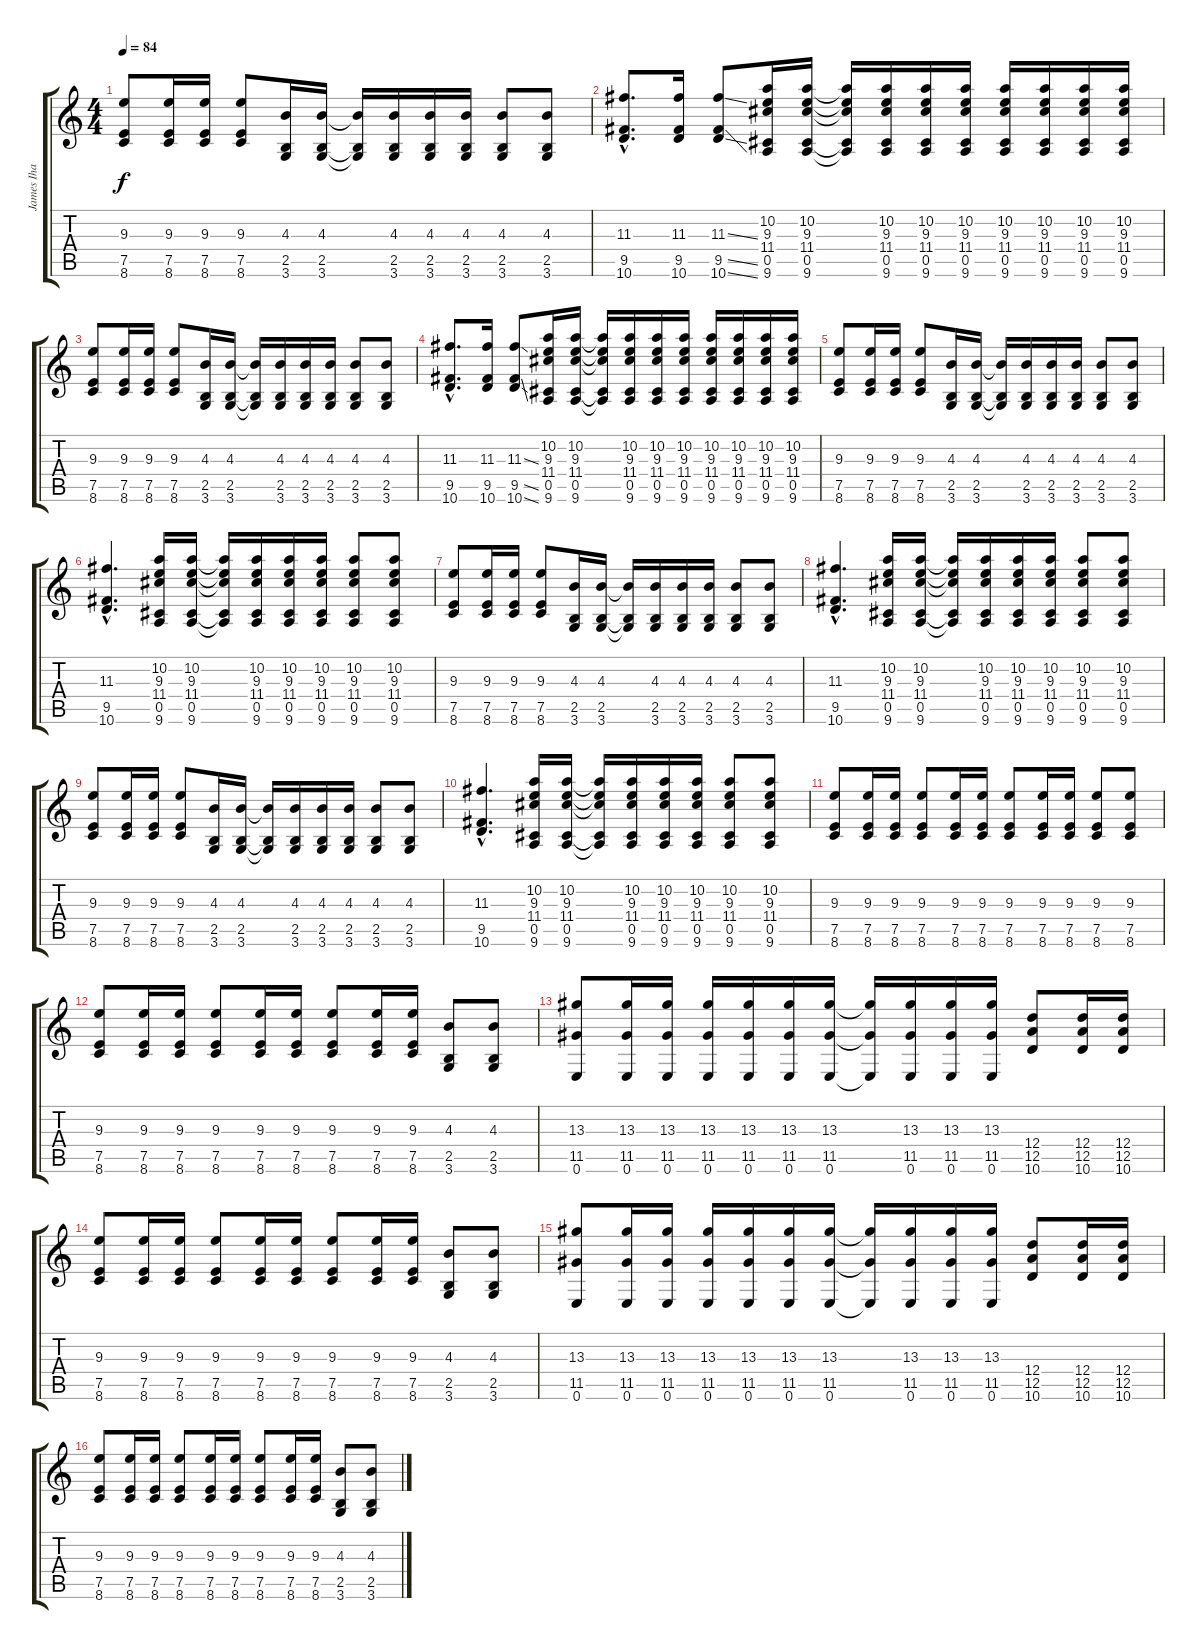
\track ("James Iha (Distortion Guitar)" "James Iha ") {instrument distortionguitar}
\staff {score tabs}
\tuning (E4 B3 G3 D3 A2 E2) {hide}
\ts (4 4)
\tempo 84
\clef g2
\ks c
(9.3 7.5 8.6).8{dy f} (9.3 7.5 8.6).16 (9.3 7.5 8.6).16 (9.3 7.5 8.6).8 (4.3 2.5 3.6).16 (4.3 2.5 3.6).16 (4.3{t} 2.5{t} 3.6{t}).16 (4.3 2.5 3.6).16 (4.3 2.5 3.6).16 (4.3 2.5 3.6).16 (4.3 2.5 3.6).8 (4.3 2.5 3.6).8 |
(11.3{hac} 9.5{hac} 10.6{hac}).8{d} (11.3 9.5 10.6).16 (11.3{ss} 9.5{ss} 10.6{ss}).8 (10.2 9.3 11.4 0.5 9.6).16 (10.2 9.3 11.4 0.5 9.6).16 (10.2{t} 9.3{t} 11.4{t} 0.5{t} 9.6{t}).16 (10.2 9.3 11.4 0.5 9.6).16 (10.2 9.3 11.4 0.5 9.6).16 (10.2 9.3 11.4 0.5 9.6).16 (10.2 9.3 11.4 0.5 9.6).16 (10.2 9.3 11.4 0.5 9.6).16 (10.2 9.3 11.4 0.5 9.6).16 (10.2 9.3 11.4 0.5 9.6).16 |
(9.3 7.5 8.6).8 (9.3 7.5 8.6).16 (9.3 7.5 8.6).16 (9.3 7.5 8.6).8 (4.3 2.5 3.6).16 (4.3 2.5 3.6).16 (4.3{t} 2.5{t} 3.6{t}).16 (4.3 2.5 3.6).16 (4.3 2.5 3.6).16 (4.3 2.5 3.6).16 (4.3 2.5 3.6).8 (4.3 2.5 3.6).8 |
(11.3{hac} 9.5{hac} 10.6{hac}).8{d} (11.3 9.5 10.6).16 (11.3{ss} 9.5{ss} 10.6{ss}).8 (10.2 9.3 11.4 0.5 9.6).16 (10.2 9.3 11.4 0.5 9.6).16 (10.2{t} 9.3{t} 11.4{t} 0.5{t} 9.6{t}).16 (10.2 9.3 11.4 0.5 9.6).16 (10.2 9.3 11.4 0.5 9.6).16 (10.2 9.3 11.4 0.5 9.6).16 (10.2 9.3 11.4 0.5 9.6).16 (10.2 9.3 11.4 0.5 9.6).16 (10.2 9.3 11.4 0.5 9.6).16 (10.2 9.3 11.4 0.5 9.6).16 |
(9.3 7.5 8.6).8 (9.3 7.5 8.6).16 (9.3 7.5 8.6).16 (9.3 7.5 8.6).8 (4.3 2.5 3.6).16 (4.3 2.5 3.6).16 (4.3{t} 2.5{t} 3.6{t}).16 (4.3 2.5 3.6).16 (4.3 2.5 3.6).16 (4.3 2.5 3.6).16 (4.3 2.5 3.6).8 (4.3 2.5 3.6).8 |
(11.3{hac} 9.5{hac} 10.6{hac}).4{d} (10.2 9.3 11.4 0.5 9.6).16 (10.2 9.3 11.4 0.5 9.6).16 (10.2{t} 9.3{t} 11.4{t} 0.5{t} 9.6{t}).16 (10.2 9.3 11.4 0.5 9.6).16 (10.2 9.3 11.4 0.5 9.6).16 (10.2 9.3 11.4 0.5 9.6).16 (10.2 9.3 11.4 0.5 9.6).8 (10.2 9.3 11.4 0.5 9.6).8 |
(9.3 7.5 8.6).8 (9.3 7.5 8.6).16 (9.3 7.5 8.6).16 (9.3 7.5 8.6).8 (4.3 2.5 3.6).16 (4.3 2.5 3.6).16 (4.3{t} 2.5{t} 3.6{t}).16 (4.3 2.5 3.6).16 (4.3 2.5 3.6).16 (4.3 2.5 3.6).16 (4.3 2.5 3.6).8 (4.3 2.5 3.6).8 |
(11.3{hac} 9.5{hac} 10.6{hac}).4{d} (10.2 9.3 11.4 0.5 9.6).16 (10.2 9.3 11.4 0.5 9.6).16 (10.2{t} 9.3{t} 11.4{t} 0.5{t} 9.6{t}).16 (10.2 9.3 11.4 0.5 9.6).16 (10.2 9.3 11.4 0.5 9.6).16 (10.2 9.3 11.4 0.5 9.6).16 (10.2 9.3 11.4 0.5 9.6).8 (10.2 9.3 11.4 0.5 9.6).8 |
(9.3 7.5 8.6).8 (9.3 7.5 8.6).16 (9.3 7.5 8.6).16 (9.3 7.5 8.6).8 (4.3 2.5 3.6).16 (4.3 2.5 3.6).16 (4.3{t} 2.5{t} 3.6{t}).16 (4.3 2.5 3.6).16 (4.3 2.5 3.6).16 (4.3 2.5 3.6).16 (4.3 2.5 3.6).8 (4.3 2.5 3.6).8 |
(11.3{hac} 9.5{hac} 10.6{hac}).4{d} (10.2 9.3 11.4 0.5 9.6).16 (10.2 9.3 11.4 0.5 9.6).16 (10.2{t} 9.3{t} 11.4{t} 0.5{t} 9.6{t}).16 (10.2 9.3 11.4 0.5 9.6).16 (10.2 9.3 11.4 0.5 9.6).16 (10.2 9.3 11.4 0.5 9.6).16 (10.2 9.3 11.4 0.5 9.6).8 (10.2 9.3 11.4 0.5 9.6).8 |
(9.3 7.5 8.6).8 (9.3 7.5 8.6).16 (9.3 7.5 8.6).16 (9.3 7.5 8.6).8 (9.3 7.5 8.6).16 (9.3 7.5 8.6).16 (9.3 7.5 8.6).8 (9.3 7.5 8.6).16 (9.3 7.5 8.6).16 (9.3 7.5 8.6).8 (9.3 7.5 8.6).8 |
(9.3 7.5 8.6).8 (9.3 7.5 8.6).16 (9.3 7.5 8.6).16 (9.3 7.5 8.6).8 (9.3 7.5 8.6).16 (9.3 7.5 8.6).16 (9.3 7.5 8.6).8 (9.3 7.5 8.6).16 (9.3 7.5 8.6).16 (4.3 2.5 3.6).8 (4.3 2.5 3.6).8 |
(13.3 11.5 0.6).8 (13.3 11.5 0.6).16 (13.3 11.5 0.6).16 (13.3 11.5 0.6).16 (13.3 11.5 0.6).16 (13.3 11.5 0.6).16 (13.3 11.5 0.6).16 (13.3{t} 11.5{t} 0.6{t}).16 (13.3 11.5 0.6).16 (13.3 11.5 0.6).16 (13.3 11.5 0.6).16 (12.4 12.5 10.6).8 (12.4 12.5 10.6).16 (12.4 12.5 10.6).16 |
(9.3 7.5 8.6).8 (9.3 7.5 8.6).16 (9.3 7.5 8.6).16 (9.3 7.5 8.6).8 (9.3 7.5 8.6).16 (9.3 7.5 8.6).16 (9.3 7.5 8.6).8 (9.3 7.5 8.6).16 (9.3 7.5 8.6).16 (4.3 2.5 3.6).8 (4.3 2.5 3.6).8 |
(13.3 11.5 0.6).8 (13.3 11.5 0.6).16 (13.3 11.5 0.6).16 (13.3 11.5 0.6).16 (13.3 11.5 0.6).16 (13.3 11.5 0.6).16 (13.3 11.5 0.6).16 (13.3{t} 11.5{t} 0.6{t}).16 (13.3 11.5 0.6).16 (13.3 11.5 0.6).16 (13.3 11.5 0.6).16 (12.4 12.5 10.6).8 (12.4 12.5 10.6).16 (12.4 12.5 10.6).16 |
(9.3 7.5 8.6).8 (9.3 7.5 8.6).16 (9.3 7.5 8.6).16 (9.3 7.5 8.6).8 (9.3 7.5 8.6).16 (9.3 7.5 8.6).16 (9.3 7.5 8.6).8 (9.3 7.5 8.6).16 (9.3 7.5 8.6).16 (4.3 2.5 3.6).8 (4.3 2.5 3.6).8
